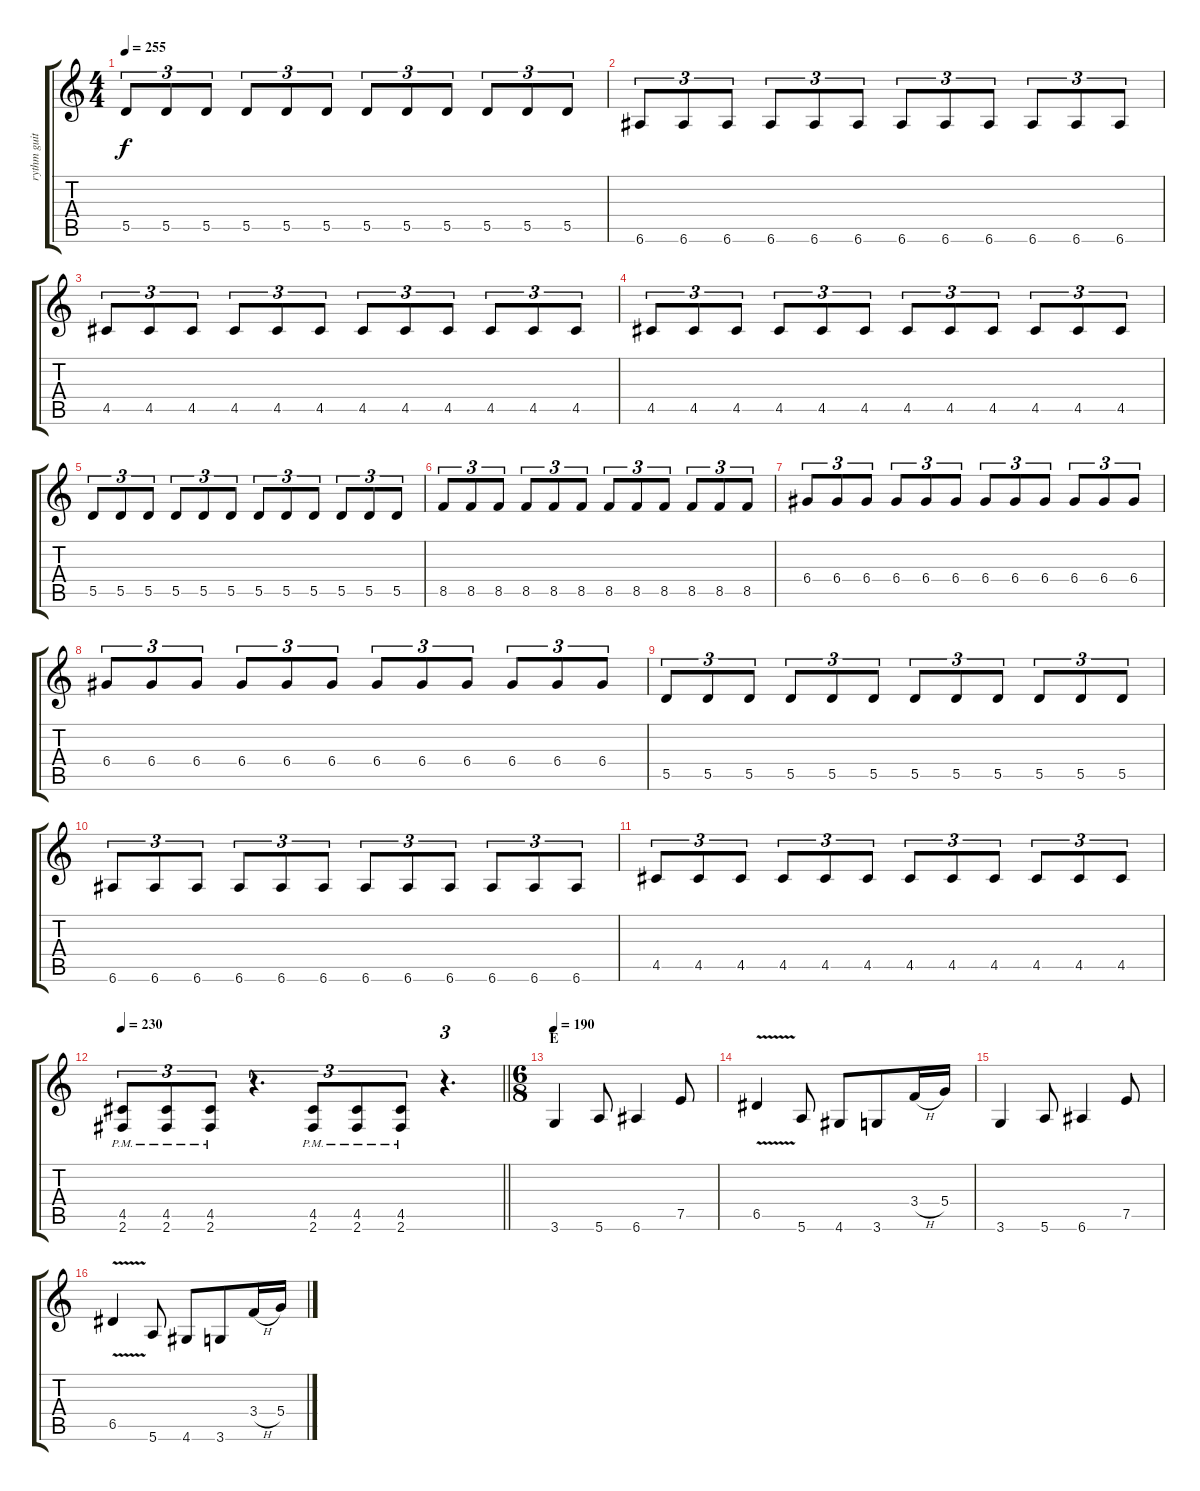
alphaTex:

\track ("rythm guitar 2" "rythm guit") {instrument distortionguitar}
\staff {score tabs}
\tuning (E4 B3 G3 D3 A2 E2) {hide}
\ts (4 4)
\tempo 255
\clef g2
\ks c
5.5.8{tu (3 2) dy f} 5.5.8{tu (3 2)} 5.5.8{tu (3 2)} 5.5.8{tu (3 2)} 5.5.8{tu (3 2)} 5.5.8{tu (3 2)} 5.5.8{tu (3 2)} 5.5.8{tu (3 2)} 5.5.8{tu (3 2)} 5.5.8{tu (3 2)} 5.5.8{tu (3 2)} 5.5.8{tu (3 2)} |
6.6.8{tu (3 2)} 6.6.8{tu (3 2)} 6.6.8{tu (3 2)} 6.6.8{tu (3 2)} 6.6.8{tu (3 2)} 6.6.8{tu (3 2)} 6.6.8{tu (3 2)} 6.6.8{tu (3 2)} 6.6.8{tu (3 2)} 6.6.8{tu (3 2)} 6.6.8{tu (3 2)} 6.6.8{tu (3 2)} |
4.5.8{tu (3 2)} 4.5.8{tu (3 2)} 4.5.8{tu (3 2)} 4.5.8{tu (3 2)} 4.5.8{tu (3 2)} 4.5.8{tu (3 2)} 4.5.8{tu (3 2)} 4.5.8{tu (3 2)} 4.5.8{tu (3 2)} 4.5.8{tu (3 2)} 4.5.8{tu (3 2)} 4.5.8{tu (3 2)} |
4.5.8{tu (3 2)} 4.5.8{tu (3 2)} 4.5.8{tu (3 2)} 4.5.8{tu (3 2)} 4.5.8{tu (3 2)} 4.5.8{tu (3 2)} 4.5.8{tu (3 2)} 4.5.8{tu (3 2)} 4.5.8{tu (3 2)} 4.5.8{tu (3 2)} 4.5.8{tu (3 2)} 4.5.8{tu (3 2)} |
5.5.8{tu (3 2)} 5.5.8{tu (3 2)} 5.5.8{tu (3 2)} 5.5.8{tu (3 2)} 5.5.8{tu (3 2)} 5.5.8{tu (3 2)} 5.5.8{tu (3 2)} 5.5.8{tu (3 2)} 5.5.8{tu (3 2)} 5.5.8{tu (3 2)} 5.5.8{tu (3 2)} 5.5.8{tu (3 2)} |
8.5.8{tu (3 2)} 8.5.8{tu (3 2)} 8.5.8{tu (3 2)} 8.5.8{tu (3 2)} 8.5.8{tu (3 2)} 8.5.8{tu (3 2)} 8.5.8{tu (3 2)} 8.5.8{tu (3 2)} 8.5.8{tu (3 2)} 8.5.8{tu (3 2)} 8.5.8{tu (3 2)} 8.5.8{tu (3 2)} |
6.4.8{tu (3 2)} 6.4.8{tu (3 2)} 6.4.8{tu (3 2)} 6.4.8{tu (3 2)} 6.4.8{tu (3 2)} 6.4.8{tu (3 2)} 6.4.8{tu (3 2)} 6.4.8{tu (3 2)} 6.4.8{tu (3 2)} 6.4.8{tu (3 2)} 6.4.8{tu (3 2)} 6.4.8{tu (3 2)} |
6.4.8{tu (3 2)} 6.4.8{tu (3 2)} 6.4.8{tu (3 2)} 6.4.8{tu (3 2)} 6.4.8{tu (3 2)} 6.4.8{tu (3 2)} 6.4.8{tu (3 2)} 6.4.8{tu (3 2)} 6.4.8{tu (3 2)} 6.4.8{tu (3 2)} 6.4.8{tu (3 2)} 6.4.8{tu (3 2)} |
5.5.8{tu (3 2)} 5.5.8{tu (3 2)} 5.5.8{tu (3 2)} 5.5.8{tu (3 2)} 5.5.8{tu (3 2)} 5.5.8{tu (3 2)} 5.5.8{tu (3 2)} 5.5.8{tu (3 2)} 5.5.8{tu (3 2)} 5.5.8{tu (3 2)} 5.5.8{tu (3 2)} 5.5.8{tu (3 2)} |
6.6.8{tu (3 2)} 6.6.8{tu (3 2)} 6.6.8{tu (3 2)} 6.6.8{tu (3 2)} 6.6.8{tu (3 2)} 6.6.8{tu (3 2)} 6.6.8{tu (3 2)} 6.6.8{tu (3 2)} 6.6.8{tu (3 2)} 6.6.8{tu (3 2)} 6.6.8{tu (3 2)} 6.6.8{tu (3 2)} |
4.5.8{tu (3 2)} 4.5.8{tu (3 2)} 4.5.8{tu (3 2)} 4.5.8{tu (3 2)} 4.5.8{tu (3 2)} 4.5.8{tu (3 2)} 4.5.8{tu (3 2)} 4.5.8{tu (3 2)} 4.5.8{tu (3 2)} 4.5.8{tu (3 2)} 4.5.8{tu (3 2)} 4.5.8{tu (3 2)} |
\tempo 230
\barLineRight lightlight
(4.5{pm} 2.6{pm}).8{tu (3 2)} (4.5{pm} 2.6{pm}).8{tu (3 2)} (4.5{pm} 2.6{pm}).8{tu (3 2)} r.4{d tu (3 2)} (4.5{pm} 2.6{pm}).8{tu (3 2)} (4.5{pm} 2.6{pm}).8{tu (3 2)} (4.5{pm} 2.6{pm}).8{tu (3 2)} r.4{d tu (3 2)} |
\ts (6 8)
\section ("" "E")
\tempo 190
3.6.4 5.6.8 6.6.4 7.5.8 |
6.5{v}.4 5.6.8 4.6.8 3.6.8 3.4{h}.16 5.4.16 |
3.6.4 5.6.8 6.6.4 7.5.8 |
6.5{v}.4 5.6.8 4.6.8 3.6.8 3.4{h}.16 5.4.16
